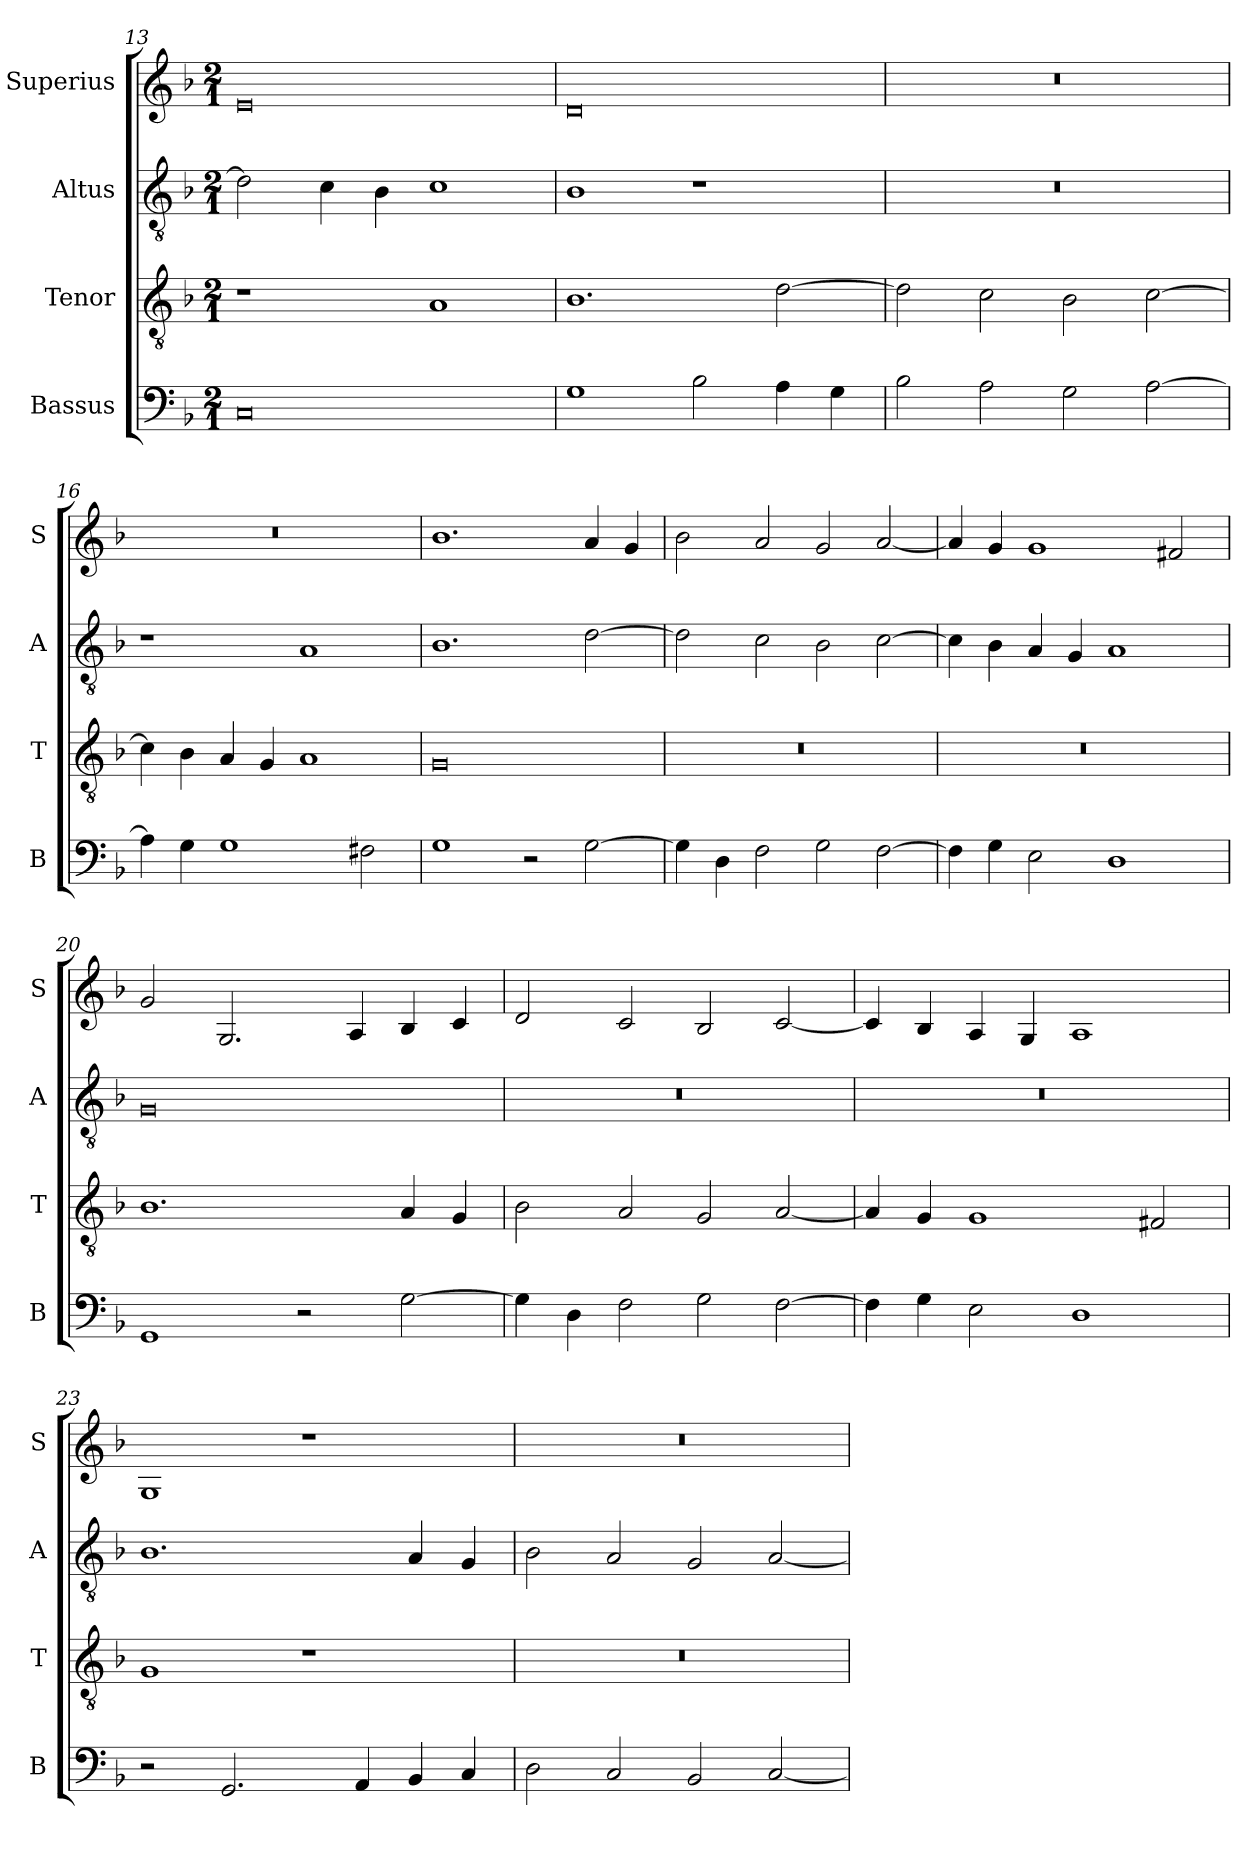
**kern	**kern	**kern	**kern
*part4	*part3	*part2	*part1
*staff4	*staff3	*staff2	*staff1
*I"Bassus	*I"Tenor	*I"Altus	*I"Superius
*I'B	*I'T	*I'A	*I'S
*clefF4	*clefGv2	*clefGv2	*clefG2
*k[b-]	*k[b-]	*k[b-]	*k[b-]
*M2/1	*M2/1	*M2/1	*M2/1
=13	=13	=13	=13
0C	1r	2d\]	0e
.	.	4c\	.
.	.	4B-\	.
.	1A	1c	.
=14	=14	=14	=14
1G	1.B-	1B-	0d
2B-\	.	1r	.
4A\	[2d\	.	.
4G\	.	.	.
=15	=15	=15	=15
2B-\	2d\]	0r	0r
2A\	2c\	.	.
2G\	2B-\	.	.
[2A\	[2c\	.	.
=16	=16	=16	=16
4A\]	4c\]	1r	0r
4G\	4B-\	.	.
1G	4A/	.	.
.	4G/	.	.
.	1A	1A	.
2F#X\	.	.	.
=17	=17	=17	=17
1G	0G	1.B-	1.b-
2r	.	.	.
[2G\	.	[2d\	4a/
.	.	.	4g/
=18	=18	=18	=18
4G\]	0r	2d\]	2b-\
4D\	.	.	.
2F\	.	2c\	2a/
2G\	.	2B-\	2g/
[2F\	.	[2c\	[2a/
=19	=19	=19	=19
4F\]	0r	4c\]	4a/]
4G\	.	4B-\	4g/
2E\	.	4A/	1g
.	.	4G/	.
1D	.	1A	.
.	.	.	2f#X/
=20	=20	=20	=20
1GG	1.B-	0G	2g/
.	.	.	2.G/
2r	.	.	.
.	.	.	4A/
[2G\	4A/	.	4B-/
.	4G/	.	4c/
=21	=21	=21	=21
4G\]	2B-\	0r	2d/
4D\	.	.	.
2F\	2A/	.	2c/
2G\	2G/	.	2B-/
[2F\	[2A/	.	[2c/
=22	=22	=22	=22
4F\]	4A/]	0r	4c/]
4G\	4G/	.	4B-/
2E\	1G	.	4A/
.	.	.	4G/
1D	.	.	1A
.	2F#X/	.	.
=23	=23	=23	=23
2r	1G	1.B-	1G
2.GG/	.	.	.
.	1r	.	1r
4AA/	.	.	.
4BB-/	.	4A/	.
4C/	.	4G/	.
=24	=24	=24	=24
2D\	0r	2B-\	0r
2C/	.	2A/	.
2BB-/	.	2G/	.
[2C/	.	[2A/	.
=	=	=	=
*-	*-	*-	*-
